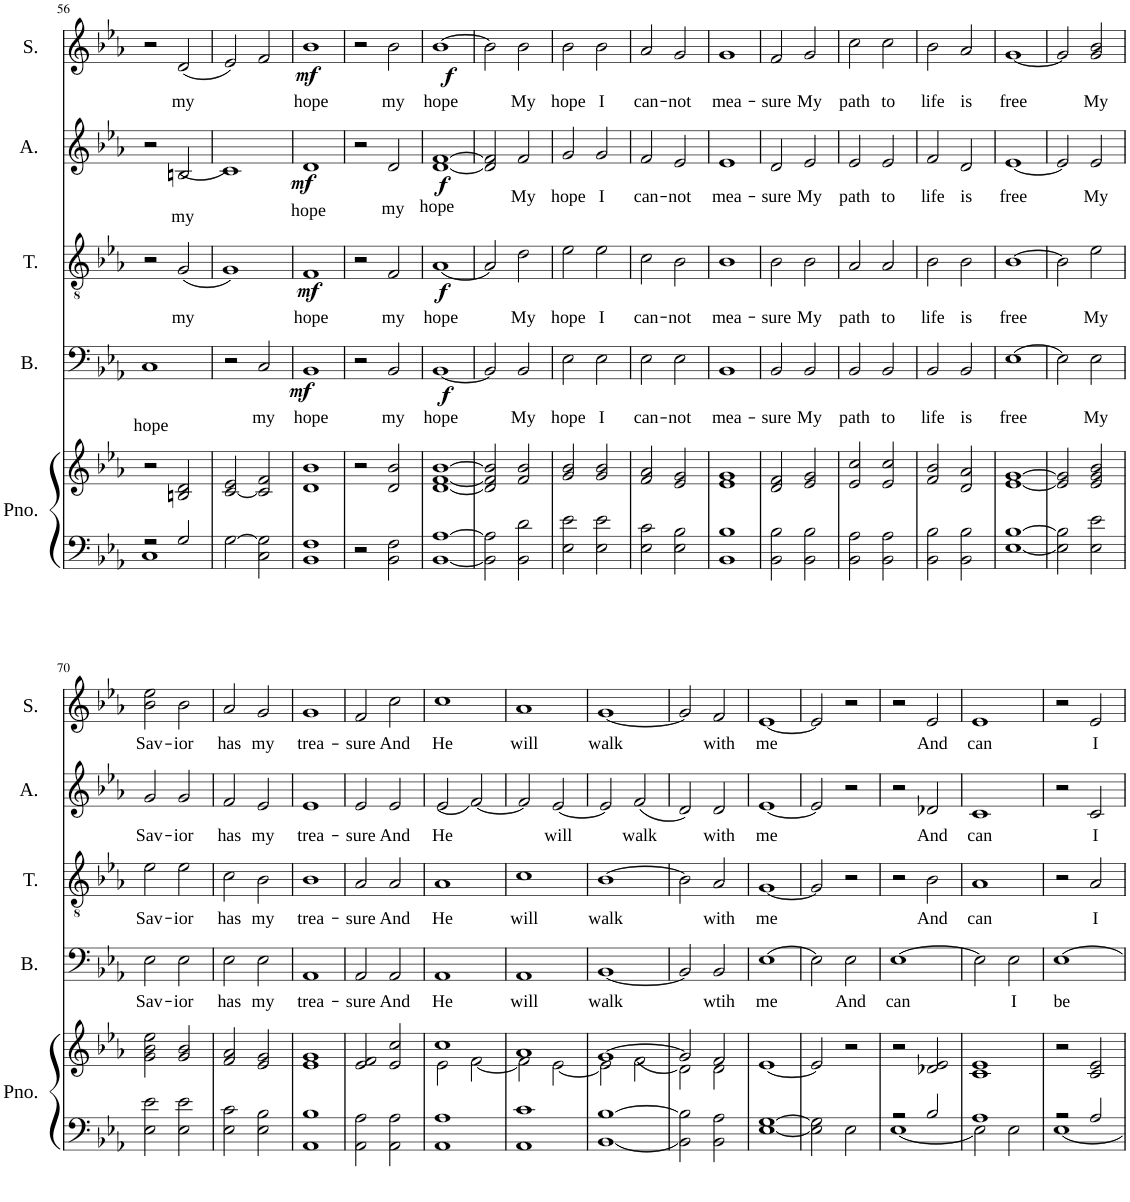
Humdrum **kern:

**kern	**kern	**kern	**text	**dynam	**kern	**text	**dynam	**kern	**text	**dynam	**kern	**text	**dynam
*part5	*part5	*part4	*part4	*part4	*part3	*part3	*part3	*part2	*part2	*part2	*part1	*part1	*part1
*staff6	*staff5	*staff4	*staff4	*staff4	*staff3	*staff3	*staff3	*staff2	*staff2	*staff2	*staff1	*staff1	*staff1
*I"Piano	*	*I"Bass	*	*	*I"Tenor	*	*	*I"Alto	*	*	*I"Soprano	*	*
*I'Pno.	*	*I'B.	*	*	*I'T.	*	*	*I'A.	*	*	*I'S.	*	*
!!LO:PB:g=z
*clefF4	*clefG2	*clefF4	*	*	*clefGv2	*	*	*clefG2	*	*	*clefG2	*	*
*k[b-e-a-]	*k[b-e-a-]	*k[b-e-a-]	*	*	*k[b-e-a-]	*	*	*k[b-e-a-]	*	*	*k[b-e-a-]	*	*
*M4/4	*M4/4	*M4/4	*	*	*M4/4	*	*	*M4/4	*	*	*M4/4	*	*
=56	=56	=56	=56	=56	=56	=56	=56	=56	=56	=56	=56	=56	=56
*^	*	*	*	*	*	*	*	*	*	*	*	*	*
!	!	!	!	!LO:LY:b	!	!	!	!	!	!	!	!	!	!
2r	1C	2r	1C	hope	.	2r	.	.	2r	.	.	2r	.	.
!	!	!	!	!	!	!	!LO:LY:b	!	!	!LO:LY:b	!	!	!LO:LY:b	!
2G/	.	2Bn/ 2d/	.	.	.	(2G/	my	.	(2Bn/	my	.	(2d/	my	.
*v	*v	*	*	*	*	*	*	*	*	*	*	*	*	*
=57	=57	=57	=57	=57	=57	=57	=57	=57	=57	=57	=57	=57	=57
[2G\	[2c/ 2e-/	2r	.	.	1G)	.	.	1c)	.	.	2e-/)	.	.
!	!	!	!LO:LY:b	!	!	!	!	!	!	!	!	!	!
2C\ 2G\]	2c/] 2f/	2C/	my	.	.	.	.	.	.	.	2f/	.	.
=58	=58	=58	=58	=58	=58	=58	=58	=58	=58	=58	=58	=58	=58
!	!	!	!LO:LY:b	!LO:DY:b	!	!LO:LY:b	!LO:DY:b	!	!LO:LY:b	!LO:DY:b	!	!LO:LY:b	!LO:DY:b
1BB- 1F	1d 1b-	1BB-	hope	mf	1F	hope	mf	1d	hope	mf	1b-	hope	mf
=59	=59	=59	=59	=59	=59	=59	=59	=59	=59	=59	=59	=59	=59
2r	2r	2r	.	.	2r	.	.	2r	.	.	2r	.	.
!	!	!	!LO:LY:b	!	!	!LO:LY:b	!	!	!LO:LY:b	!	!	!LO:LY:b	!
2BB-\ 2F\	2d/ 2b-/	2BB-/	my	.	2F/	my	.	2d/	my	.	2b-\	my	.
=60	=60	=60	=60	=60	=60	=60	=60	=60	=60	=60	=60	=60	=60
!	!	!	!LO:LY:b	!LO:DY:b	!	!LO:LY:b	!LO:DY:b	!	!LO:LY:b	!LO:DY:b	!	!LO:LY:b	!LO:DY:b
[1BB- [1A-	[1d [1f [1b-	[1BB-	hope	f	[1A-	hope	f	[1d [1f	hope	f	[1b-	hope	f
=61	=61	=61	=61	=61	=61	=61	=61	=61	=61	=61	=61	=61	=61
2BB-\] 2A-\]	2d/] 2f/] 2b-/]	2BB-/]	.	.	2A-/]	.	.	2d/] 2f/]	.	.	2b-\]	.	.
!	!	!	!LO:LY:b	!	!	!LO:LY:b	!	!	!LO:LY:b	!	!	!LO:LY:b	!
2BB-\ 2d\	2f/ 2b-/	2BB-/	My	.	2d\	My	.	2f/	My	.	2b-\	My	.
=62	=62	=62	=62	=62	=62	=62	=62	=62	=62	=62	=62	=62	=62
!	!	!	!LO:LY:b	!	!	!LO:LY:b	!	!	!LO:LY:b	!	!	!LO:LY:b	!
2E-\ 2e-\	2g/ 2b-/	2E-\	hope	.	2e-\	hope	.	2g/	hope	.	2b-\	hope	.
!	!	!	!LO:LY:b	!	!	!LO:LY:b	!	!	!LO:LY:b	!	!	!LO:LY:b	!
2E-\ 2e-\	2g/ 2b-/	2E-\	I	.	2e-\	I	.	2g/	I	.	2b-\	I	.
=63	=63	=63	=63	=63	=63	=63	=63	=63	=63	=63	=63	=63	=63
!	!	!	!LO:LY:b	!	!	!LO:LY:b	!	!	!LO:LY:b	!	!	!LO:LY:b	!
2E-\ 2c\	2f/ 2a-/	2E-\	can-	.	2c\	can-	.	2f/	can-	.	2a-/	can-	.
!	!	!	!LO:LY:b	!	!	!LO:LY:b	!	!	!LO:LY:b	!	!	!LO:LY:b	!
2E-\ 2B-\	2e-/ 2g/	2E-\	-not	.	2B-\	-not	.	2e-/	-not	.	2g/	-not	.
=64	=64	=64	=64	=64	=64	=64	=64	=64	=64	=64	=64	=64	=64
!	!	!	!LO:LY:b	!	!	!LO:LY:b	!	!	!LO:LY:b	!	!	!LO:LY:b	!
1BB- 1B-	1e- 1g	1BB-	mea-	.	1B-	mea-	.	1e-	mea-	.	1g	mea-	.
=65	=65	=65	=65	=65	=65	=65	=65	=65	=65	=65	=65	=65	=65
!	!	!	!LO:LY:b	!	!	!LO:LY:b	!	!	!LO:LY:b	!	!	!LO:LY:b	!
2BB-\ 2B-\	2d/ 2f/	2BB-/	-sure	.	2B-\	-sure	.	2d/	-sure	.	2f/	-sure	.
!	!	!	!LO:LY:b	!	!	!LO:LY:b	!	!	!LO:LY:b	!	!	!LO:LY:b	!
2BB-\ 2B-\	2e-/ 2g/	2BB-/	My	.	2B-\	My	.	2e-/	My	.	2g/	My	.
=66	=66	=66	=66	=66	=66	=66	=66	=66	=66	=66	=66	=66	=66
!	!	!	!LO:LY:b	!	!	!LO:LY:b	!	!	!LO:LY:b	!	!	!LO:LY:b	!
2BB-\ 2A-\	2e-/ 2cc/	2BB-/	path	.	2A-/	path	.	2e-/	path	.	2cc\	path	.
!	!	!	!LO:LY:b	!	!	!LO:LY:b	!	!	!LO:LY:b	!	!	!LO:LY:b	!
2BB-\ 2A-\	2e-/ 2cc/	2BB-/	to	.	2A-/	to	.	2e-/	to	.	2cc\	to	.
=67	=67	=67	=67	=67	=67	=67	=67	=67	=67	=67	=67	=67	=67
!	!	!	!LO:LY:b	!	!	!LO:LY:b	!	!	!LO:LY:b	!	!	!LO:LY:b	!
2BB-\ 2B-\	2f/ 2b-/	2BB-/	life	.	2B-\	life	.	2f/	life	.	2b-\	life	.
!	!	!	!LO:LY:b	!	!	!LO:LY:b	!	!	!LO:LY:b	!	!	!LO:LY:b	!
2BB-\ 2B-\	2d/ 2a-/	2BB-/	is	.	2B-\	is	.	2d/	is	.	2a-/	is	.
=68	=68	=68	=68	=68	=68	=68	=68	=68	=68	=68	=68	=68	=68
!	!	!	!LO:LY:b	!	!	!LO:LY:b	!	!	!LO:LY:b	!	!	!LO:LY:b	!
[1E- [1B-	[1e- [1g	[1E-	free	.	[1B-	free	.	[1e-	free	.	[1g	free	.
=69	=69	=69	=69	=69	=69	=69	=69	=69	=69	=69	=69	=69	=69
2E-\] 2B-\]	2e-/] 2g/]	2E-\]	.	.	2B-\]	.	.	2e-/]	.	.	2g/]	.	.
!	!	!	!LO:LY:b	!	!	!LO:LY:b	!	!	!LO:LY:b	!	!	!LO:LY:b	!
2E-\ 2e-\	2e-/ 2g/ 2b-/	2E-\	My	.	2e-\	My	.	2e-/	My	.	2g/ 2b-/	My	.
!!LO:LB:g=z
=70	=70	=70	=70	=70	=70	=70	=70	=70	=70	=70	=70	=70	=70
!	!	!	!LO:LY:b	!	!	!LO:LY:b	!	!	!LO:LY:b	!	!	!LO:LY:b	!
2E-\ 2e-\	2g\ 2b-\ 2ee-\	2E-\	Sav-	.	2e-\	Sav-	.	2g/	Sav-	.	2b-\ 2ee-\	Sav-	.
!	!	!	!LO:LY:b	!	!	!LO:LY:b	!	!	!LO:LY:b	!	!	!LO:LY:b	!
2E-\ 2e-\	2g/ 2b-/	2E-\	-ior	.	2e-\	-ior	.	2g/	-ior	.	2b-\	-ior	.
=71	=71	=71	=71	=71	=71	=71	=71	=71	=71	=71	=71	=71	=71
!	!	!	!LO:LY:b	!	!	!LO:LY:b	!	!	!LO:LY:b	!	!	!LO:LY:b	!
2E-\ 2c\	2f/ 2a-/	2E-\	has	.	2c\	has	.	2f/	has	.	2a-/	has	.
!	!	!	!LO:LY:b	!	!	!LO:LY:b	!	!	!LO:LY:b	!	!	!LO:LY:b	!
2E-\ 2B-\	2e-/ 2g/	2E-\	my	.	2B-\	my	.	2e-/	my	.	2g/	my	.
=72	=72	=72	=72	=72	=72	=72	=72	=72	=72	=72	=72	=72	=72
!	!	!	!LO:LY:b	!	!	!LO:LY:b	!	!	!LO:LY:b	!	!	!LO:LY:b	!
1AA- 1B-	1e- 1g	1AA-	trea-	.	1B-	trea-	.	1e-	trea-	.	1g	trea-	.
=73	=73	=73	=73	=73	=73	=73	=73	=73	=73	=73	=73	=73	=73
!	!	!	!LO:LY:b	!	!	!LO:LY:b	!	!	!LO:LY:b	!	!	!LO:LY:b	!
2AA-\ 2A-\	2e-/ 2f/	2AA-/	-sure	.	2A-/	-sure	.	2e-/	-sure	.	2f/	-sure	.
!	!	!	!LO:LY:b	!	!	!LO:LY:b	!	!	!LO:LY:b	!	!	!LO:LY:b	!
2AA-\ 2A-\	2e-/ 2cc/	2AA-/	And	.	2A-/	And	.	2e-/	And	.	2cc\	And	.
=74	=74	=74	=74	=74	=74	=74	=74	=74	=74	=74	=74	=74	=74
*	*^	*	*	*	*	*	*	*	*	*	*	*	*
!	!	!	!	!LO:LY:b	!	!	!LO:LY:b	!	!	!LO:LY:b	!	!	!LO:LY:b	!
1AA- 1A-	1cc	2e-\	1AA-	He	.	1A-	He	.	(2e-/	He	.	1cc	He	.
.	.	[2f\	.	.	.	.	.	.	[2f/)	.	.	.	.	.
=75	=75	=75	=75	=75	=75	=75	=75	=75	=75	=75	=75	=75	=75	=75
!	!	!	!	!LO:LY:b	!	!	!LO:LY:b	!	!	!	!	!	!LO:LY:b	!
1AA- 1c	1a-	2f\]	1AA-	will	.	1c	will	.	2f/]	.	.	1a-	will	.
!	!	!	!	!	!	!	!	!	!	!LO:LY:b	!	!	!	!
.	.	[2e-\	.	.	.	.	.	.	[2e-/	will	.	.	.	.
=76	=76	=76	=76	=76	=76	=76	=76	=76	=76	=76	=76	=76	=76	=76
!	!	!	!	!LO:LY:b	!	!	!LO:LY:b	!	!	!	!	!	!LO:LY:b	!
[1BB- [1B-	[1g	2e-\]	[1BB-	walk	.	[1B-	walk	.	2e-/]	.	.	[1g	walk	.
!	!	!	!	!	!	!	!	!	!	!LO:LY:b	!	!	!	!
.	.	(2f\	.	.	.	.	.	.	(2f/	walk	.	.	.	.
=77	=77	=77	=77	=77	=77	=77	=77	=77	=77	=77	=77	=77	=77	=77
2BB-\] 2B-\]	2g/]	2d\)	2BB-/]	.	.	2B-\]	.	.	2d/)	.	.	2g/]	.	.
!	!	!	!	!LO:LY:b	!	!	!LO:LY:b	!	!	!LO:LY:b	!	!	!LO:LY:b	!
2BB-\ 2A-\	2f/	2d\	2BB-/	wtih	.	2A-/	with	.	2d/	with	.	2f/	with	.
=78	=78	=78	=78	=78	=78	=78	=78	=78	=78	=78	=78	=78	=78	=78
!	!	!	!	!LO:LY:b	!	!	!LO:LY:b	!	!	!LO:LY:b	!	!	!LO:LY:b	!
*	*v	*v	*	*	*	*	*	*	*	*	*	*	*	*
[1E- [1G	[1e-	[1E-	me	.	[1G	me	.	[1e-	me	.	[1e-	me	.
=79	=79	=79	=79	=79	=79	=79	=79	=79	=79	=79	=79	=79	=79
2E-\] 2G\]	2e-/]	2E-\]	.	.	2G/]	.	.	2e-/]	.	.	2e-/]	.	.
!	!	!	!LO:LY:b	!	!	!	!	!	!	!	!	!	!
2E-\	2r	2E-\	And	.	2r	.	.	2r	.	.	2r	.	.
=80	=80	=80	=80	=80	=80	=80	=80	=80	=80	=80	=80	=80	=80
*^	*	*	*	*	*	*	*	*	*	*	*	*	*
!	!	!	!	!LO:LY:b	!	!	!	!	!	!	!	!	!	!
2r	[1E-	2r	[1E-	can	.	2r	.	.	2r	.	.	2r	.	.
!	!	!	!	!	!	!	!LO:LY:b	!	!	!LO:LY:b	!	!	!LO:LY:b	!
2B-/	.	2d-X/ 2e-/	.	.	.	2B-\	And	.	2d-X/	And	.	2e-/	And	.
=81	=81	=81	=81	=81	=81	=81	=81	=81	=81	=81	=81	=81	=81	=81
!	!	!	!	!	!	!	!LO:LY:b	!	!	!LO:LY:b	!	!	!LO:LY:b	!
1A-	2E-\]	1c 1e-	2E-\]	.	.	1A-	can	.	1c	can	.	1e-	can	.
!	!	!	!	!LO:LY:b	!	!	!	!	!	!	!	!	!	!
.	2E-\	.	2E-\	I	.	.	.	.	.	.	.	.	.	.
=82	=82	=82	=82	=82	=82	=82	=82	=82	=82	=82	=82	=82	=82	=82
!	!	!	!	!LO:LY:b	!	!	!	!	!	!	!	!	!	!
2r	[1E-	2r	[1E-	be	.	2r	.	.	2r	.	.	2r	.	.
!	!	!	!	!	!	!	!LO:LY:b	!	!	!LO:LY:b	!	!	!LO:LY:b	!
2A-/	.	2c/ 2e-/	.	.	.	2A-/	I	.	2c/	I	.	2e-/	I	.
*v	*v	*	*	*	*	*	*	*	*	*	*	*	*	*
=	=	=	=	=	=	=	=	=	=	=	=	=	=
*-	*-	*-	*-	*-	*-	*-	*-	*-	*-	*-	*-	*-	*-
